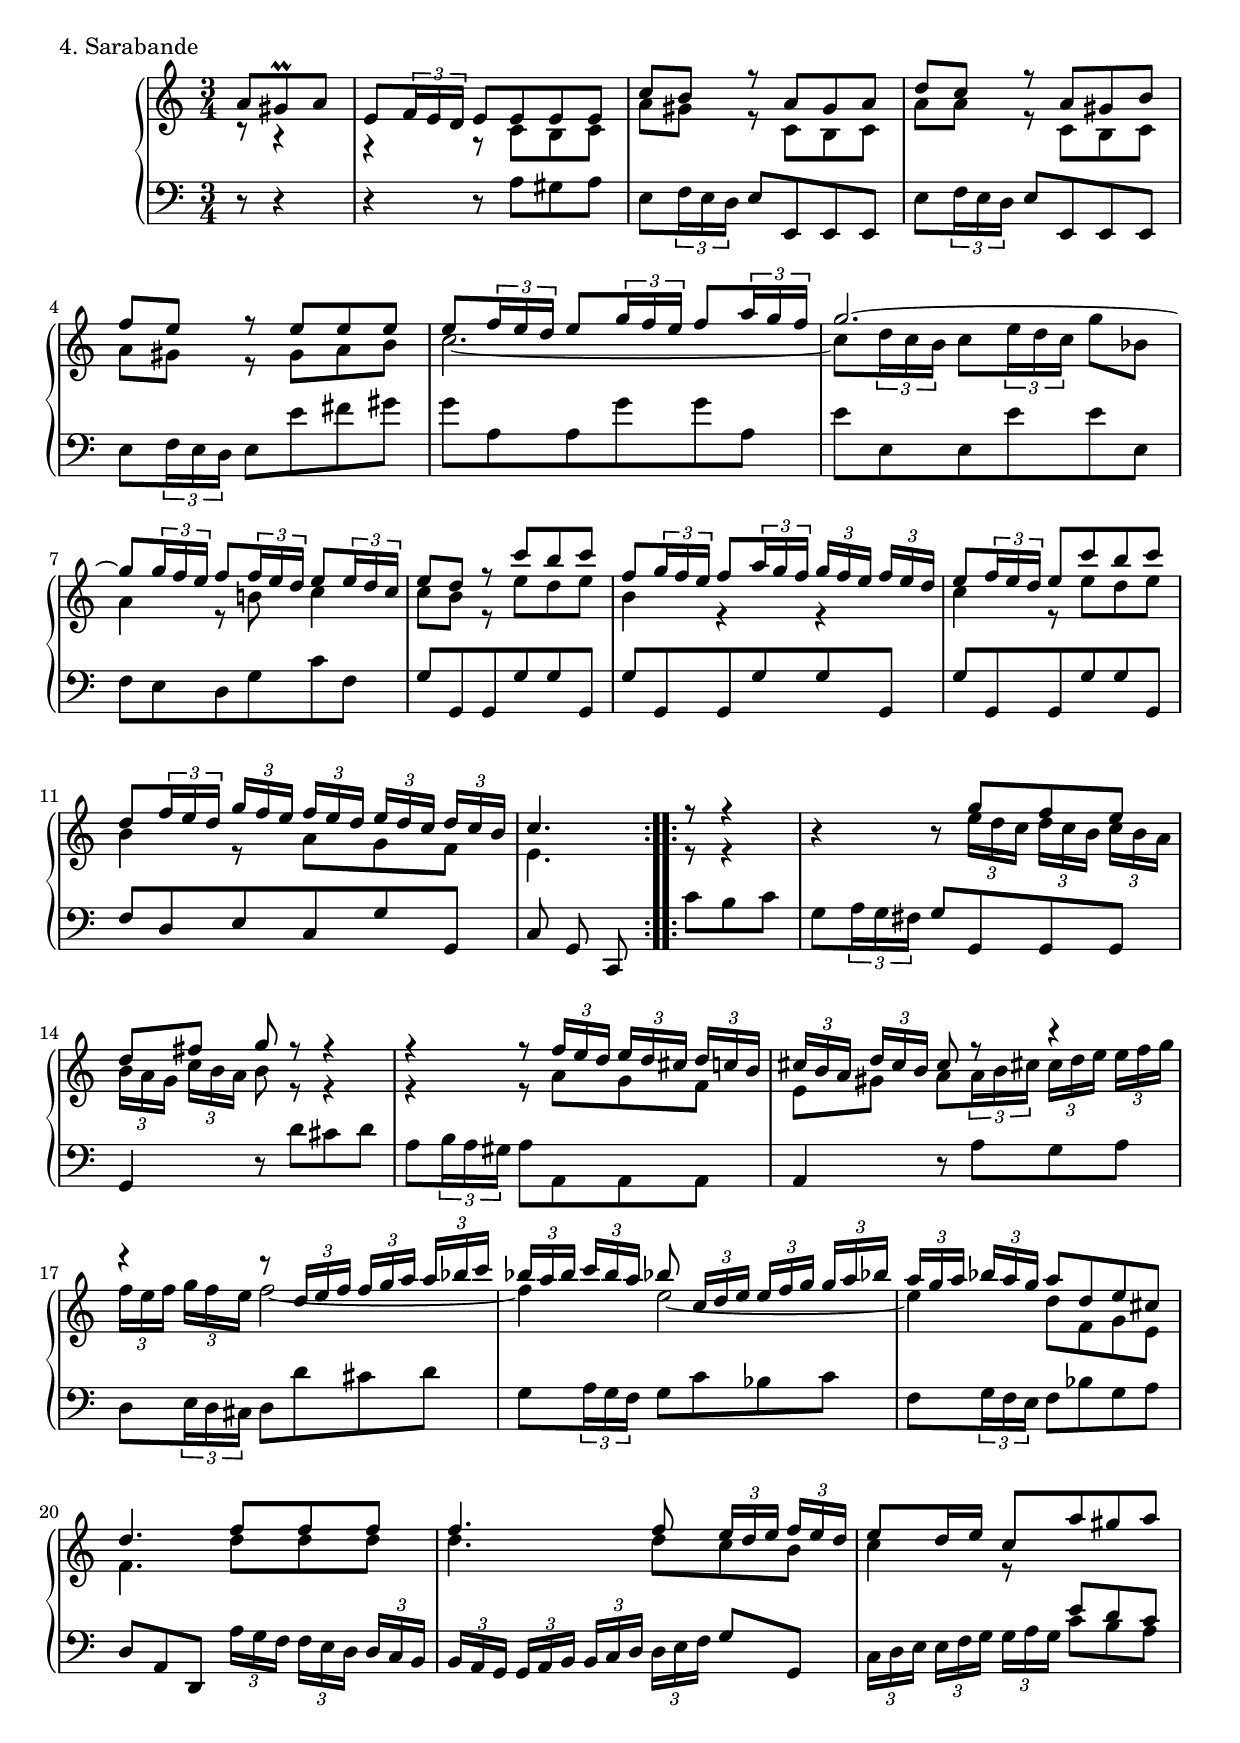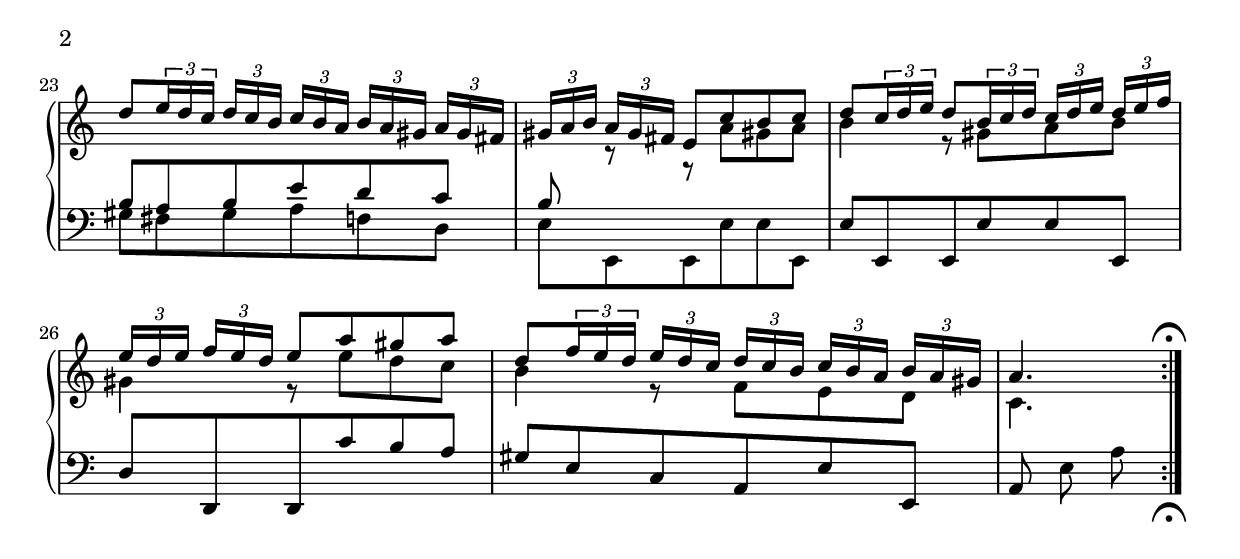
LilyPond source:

\include "english.ly"

voiceFive = #(context-spec-music (make-voice-props-set 4) 'Voice)

ttt = { \set tupletSpannerDuration = #(ly:make-moment 1 8) }

upper = \relative c''
{
  \clef treble 
  \key a \minor
  \time 3/4

  \repeat volta 2
  {
    \partial 8*3 << { a8 gs \prall a } \\
		    { r8 r4          } >> |
    
    << { e8[ \times 2/3 { f16 e d] }  e8 e   e e } \\
       { r4                           r8 c8  b c } >> | % 1

    << { c'8 b   r a   gs a } \\
       { a 8 gs  r c,  b  c } >> | % 2

    << { d'8 c   r a   gs b } \\
       { a 8 a   r c,  b  c } >> | % 3

    << { f'8 e   r e   e e  } \\
       { a,8 gs  r gs  a b  } >> | % 4

    << { e8[  \times 2/3 { f16 e d] }  e8[ \times 2/3 { g16 f e] }   f8[ \times 2/3 { a16 g f] } } \\
       { c2. ~ 									                 } >> | % 5

    << { g'2. ~ 							    } \\
       { c,8[ \times 2/3 { d16 c b] }  c8[ \times 2/3 { e16 d c] }  g'8 bf, } >> | % 6

    << { g'8[ \times 2/3 { g16 f e] }  f8[ \times 2/3 { f16 e d] }  e8[ \times 2/3 { e16 d c] } } \\
       { a4                            r8               b!          c4                          } >> | % 7

    << { e 8 d  r c'  b c } \\
       { c,8 b  r e   d e } >> | % 8

    << { f8[ \times 2/3 { g16 f e] }  f8[ \set tupletSpannerDuration = #(ly:make-moment 1 8)
	                                  \times 2/3 { a16 g f]  g[ f e]  f[ e d] } } \\
       { b4                           r4                         r4                 } >> | % 9

    << { e 8[ \times 2/3 { f16 e d] }  e8 c'  b c } \\
       { c,4                           r8 e   d e } >> | % 10

    << { d8[ \times 2/3 { f16 e d]  g[ f e]  f[ e d]  e[ d c]  d[ c b] } } \\
       { b4                         r8       a        g        f         } >> | % 11

    << { c'4. } \\
       { e,4. } >>
  }

  \repeat volta 2
  {
    << { r8 r4 } \\
       { r8 r4 } >> | % 12

    r4  r8 << {                   g'8        f        e         } \\
	      { \ttt \times 2/3 { e16[ d c]  d[ c b]  c[ b a] } } >> | % 13

    << {              d8[         fs]        g  r  r4 } \\
       { \times 2/3 { b,16[ a g]  c[ b a] }  b8 r  r4 } >> | % 14

    << { r4  r8 \ttt \times 2/3 { f'16[ e d]  e[d cs]  d[c b] } } \\
       { r4  r8                   a           g        f        } >> | % 15

    << { \times 2/3 { cs'16[ b a]  d[ cs b] }  cs8               r8          r4                  } \\
       {              e , 8[       gs]         a 8[ \times 2/3 { a16 b cs!]  cs[ d e]  e[ f g] } } >> | % 16

    << {              r4                     r8 \times 2/3 { d16[ e f]  f[ g a]  a[ bf c] } } \\
       { \times 2/3 { f,16[ e f]  g[ f e] }  f2 ~ 					    } >> | % 17

    << { \times 2/3 { bf16[ a bf]  c[ bf a] }  bf!8 \times 2/3 { c,16[ d e]  e[ f g]  g[ a bf!] } } \\
       {              f4                       e2 ~						  } >> % 18

    << { \times 2/3 { a16[ g a]  bf[ a g] }  a8 d, e cs } \\
       {              e4                     d8 f, g e  } >> | % 19

    << { d'4. f 8 f f } \\
       { f,4. d'8 d d } >> | % 20

    << { f4. f8 \times 2/3 { e16[ d e]  f[ e d] } } \\
       { d4. d8              c          b         } >> | % 21

    << { e8[ d16 e]  c8 a' gs a } \\
       { c,4         r8 s8 s4   } >> | % 22

    << { d8[ \times 2/3 { e16 d c]  d[ c b]  c[ b a]  b[ a gs]  a[ gs fs] } } \\
       { s4.								     } >> | % 23

    << { \times 2/3 { gs16[ a b]  a[ gs fs] }  e8 c'  b   c } \\
       {              s8          r8           r8 a   gs! a } >> | % 24

    << { d 8[ \times 2/3 { c16 d e] }  d8[ \times 2/3 { b16 c d]  c[ d e]  d[ e f] } } \\
       { b,4                           r8               gs        a        b         } >> | % 25

    << { \times 2/3 { e 16[ d e]  f[ e d] }  e8 a   gs a } \\
       {              gs,4                   r8 e'  d  c } >> | % 26

    << { d8[ \times 2/3 { f16 e d]  e[ d c]  d[ c b]  c[ b a]  b[ a gs] } } \\
       { b4                         r8       f        e        d          } >> | % 27

    << { a'4. } \\
       { c,4. } >> % 28
  }

  \override Score.RehearsalMark #'break-visibility = #begin-of-line-invisible
  \override Score.RehearsalMark #'extra-offset = #'( -0.6 . 0.0 )
  \mark \markup { \musicglyph #"scripts.ufermata" }
}

lower =
{
  \clef bass
  \key a \minor
  \time 3/4

  \repeat volta 2
  {
    \partial 8*3 r8 r4 			      	|
    r4  r8 a  gs a   			      	| % 1
    e8[ \times 2/3 { f16 e d] }  e8 e,  e,  e,  | % 2
    e8[ \times 2/3 { f16 e d] }  e8 e,  e,  e,  | % 3
    e8[ \times 2/3 { f16 e d] }  e8 e'  fs' gs' | % 4
    g'8 a   a  g'  g' a                         | % 5
    e'8 e   e  e'  e' e                         | % 6
    f 8 e   d  g   c' f                         | % 7
    g 8 g,  g, g   g  g,			| % 8
    g 8 g,  g, g   g  g,			| % 9
    g 8 g,  g, g   g  g,			| % 10
    f 8 d   e  c   g  g,			| % 11
    c 8 g,  c,
  }

  \repeat volta 2
  {
    c' b c' 					 	     	     | % 12
    g8[ \times 2/3 { a16 g fs] }  g8 g,  g,  g,  	     	     | % 13
    g,4  r8 d'  cs' d'                           	     	     | % 14
    a8[ \times 2/3 { b16 a gs] }  a8 a,  a,  a,  	     	     | % 15
    a,4                           r8 a   g   a 	 	     	     | % 16
    d8[ \times 2/3 { e16 d cs] }  d8 d'  cs' d'  	     	     | % 17
    g8[ \times 2/3 { a16 g f ] }  g8 c'  bf  c'  	     	     | % 18
    f8[ \times 2/3 { g16 f e ] }  f8 bf  g   a   	     	     | % 19
    d8[ a, d,] \ttt \times 2/3 { a16[ g f]  f[ e d]  d[ c b,] }      | % 20
    \times 2/3 { b,16[ a, g,]  g,[ a, b,]  b,[ c d]  d[ e f]}  g8 g, | % 21

    \times 2/3 { c16[ d e]  e[ f g]  g[ a g] } << { e'8 d' c' } \\
						  { c'8 b  a  } >>   | % 22
    << { b 8 a  b  e' d' c' } \\
       { gs8 fs gs a  f  d  } >>				     | % 23

    << { b8 s8 s2        } \\
       { e8 e, e, e e e, } >>					     | % 24

    e8  e, e, e  e e,						     | % 25
    d8  d, d, c' b a						     | % 26
    gs8 e  c  a, e e,						     | % 27
    a,8 e  a							       % 28
  }

  \override Staff.RehearsalMark #'direction = #-1
  \override Score.RehearsalMark #'extra-offset = #'( -0.6 . 0.0 )
  \mark \markup { \musicglyph #"scripts.dfermata" }
}

\score 
{
  \new PianoStaff
  <<
    \new Staff = upper \upper
    \new Staff = lower \lower
  >>
  
  \layout
  {
    \context 
    {
      \Score
      \remove "Mark_engraver"
    }
    \context 
    {
      \Staff
      \consists "Mark_engraver"
    }
  } 

  \header { piece = "4. Sarabande" }

  \midi   
  {
  }
}
